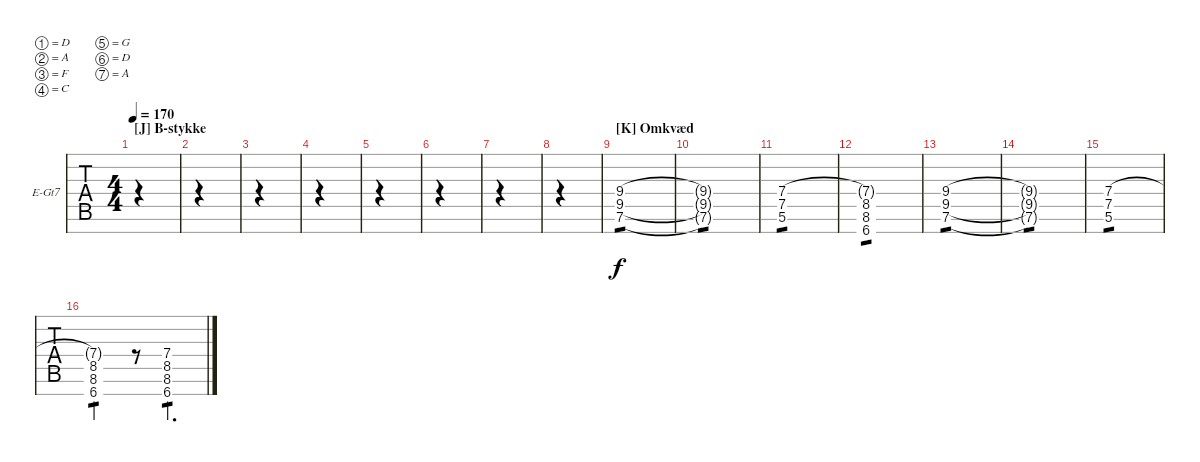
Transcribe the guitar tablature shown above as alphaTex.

\defaultSystemsLayout 4
\bracketExtendMode groupsimilarinstruments
\firstSystemTrackNameOrientation horizontal
\otherSystemsTrackNameOrientation horizontal
\track ("Munky" "E-Gt7") {instrument distortionguitar}
\staff {tabs}
\tuning (D4 A3 F3 C3 G2 D2 A1)
\ts (4 4)
\section ("J" "B-stykke")
\tempo 170
\clef g2
\ks c
|
|
|
|
|
|
|
|
\section ("K" "Omkvæd")
(7.6 9.5 9.4).1{tp 1} |
(7.6{t} 9.5{t} 9.4{t}).1{tp 1} |
(5.6 7.5 7.4).1{tp 1} |
(6.7 8.6 8.5 7.4{t}).1{tp 1} |
(7.6 9.5 9.4).1{tp 1} |
(7.6{t} 9.5{t} 9.4{t}).1{tp 1} |
(5.6 7.5 7.4).1{tp 1} |
(6.7 8.6 8.5 7.4{t}).2{tp 1} r.8 (6.7 8.6 8.5 7.4).4{d tp 1}
